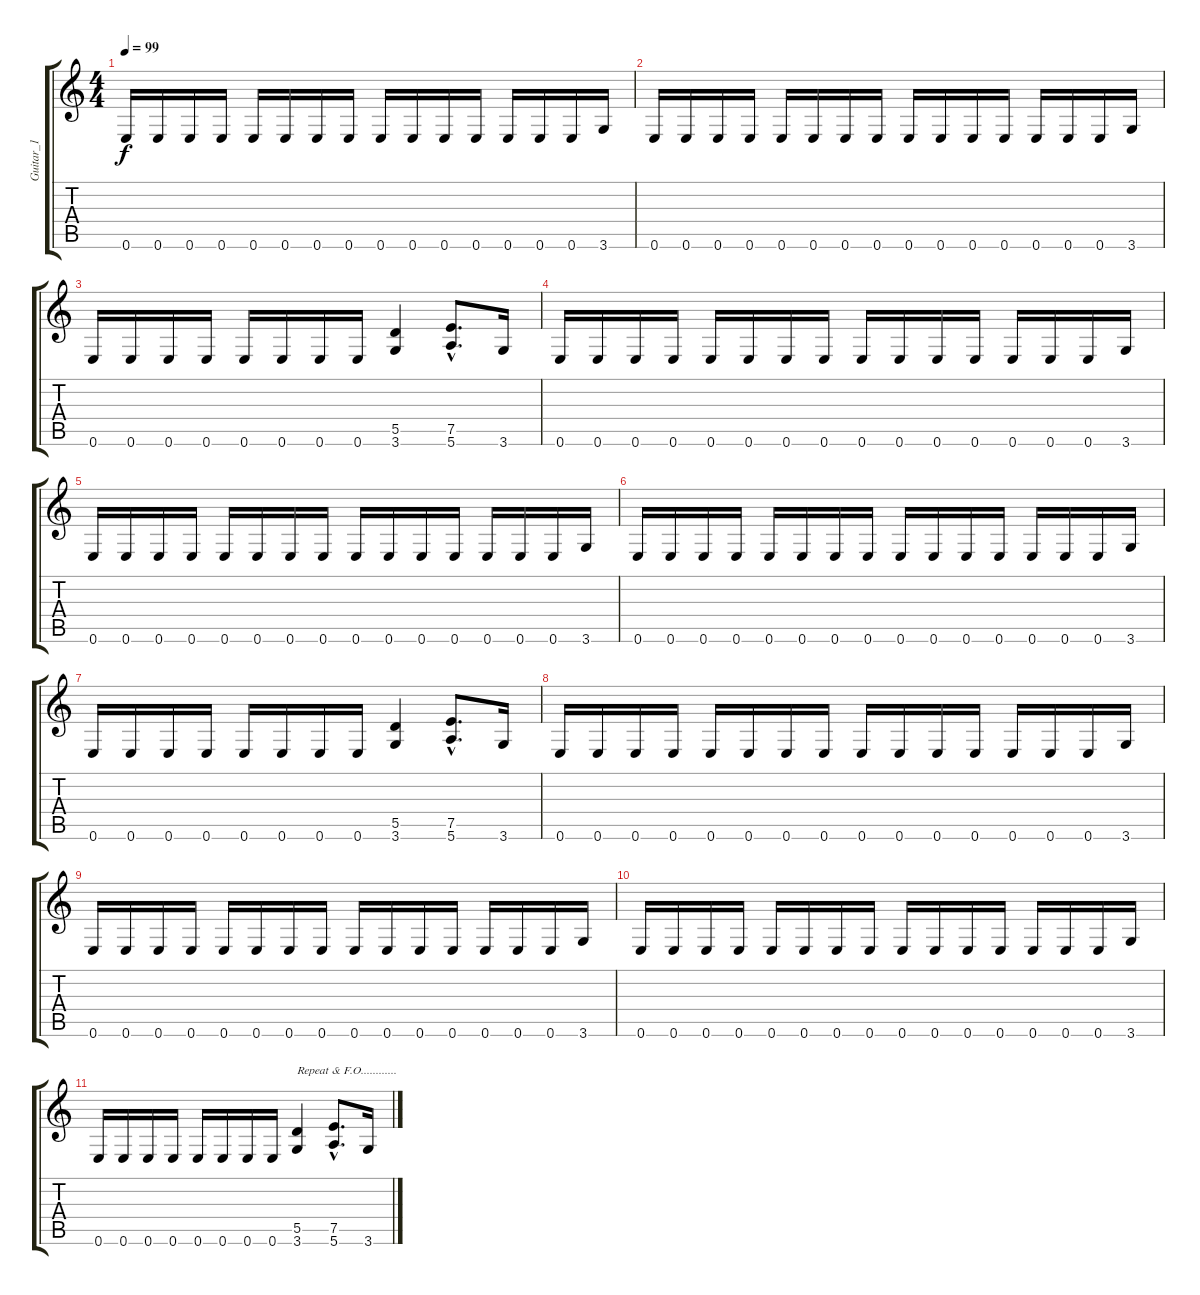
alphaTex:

\track ("Guitar_1" "Guitar_1") {instrument overdrivenguitar}
\staff {score tabs}
\tuning (E4 B3 G3 D3 A2 E2) {hide}
\ts (4 4)
\tempo 99
\clef g2
\ks c
0.6.16{dy f} 0.6.16 0.6.16 0.6.16 0.6.16 0.6.16 0.6.16 0.6.16 0.6.16 0.6.16 0.6.16 0.6.16 0.6.16 0.6.16 0.6.16 3.6.16 |
0.6.16 0.6.16 0.6.16 0.6.16 0.6.16 0.6.16 0.6.16 0.6.16 0.6.16 0.6.16 0.6.16 0.6.16 0.6.16 0.6.16 0.6.16 3.6.16 |
0.6.16 0.6.16 0.6.16 0.6.16 0.6.16 0.6.16 0.6.16 0.6.16 (5.5 3.6).4 (7.5{hac} 5.6{hac}).8{d} 3.6.16 |
0.6.16 0.6.16 0.6.16 0.6.16 0.6.16 0.6.16 0.6.16 0.6.16 0.6.16 0.6.16 0.6.16 0.6.16 0.6.16 0.6.16 0.6.16 3.6.16 |
0.6.16 0.6.16 0.6.16 0.6.16 0.6.16 0.6.16 0.6.16 0.6.16 0.6.16 0.6.16 0.6.16 0.6.16 0.6.16 0.6.16 0.6.16 3.6.16 |
0.6.16 0.6.16 0.6.16 0.6.16 0.6.16 0.6.16 0.6.16 0.6.16 0.6.16 0.6.16 0.6.16 0.6.16 0.6.16 0.6.16 0.6.16 3.6.16 |
0.6.16 0.6.16 0.6.16 0.6.16 0.6.16 0.6.16 0.6.16 0.6.16 (5.5 3.6).4 (7.5{hac} 5.6{hac}).8{d} 3.6.16 |
0.6.16 0.6.16 0.6.16 0.6.16 0.6.16 0.6.16 0.6.16 0.6.16 0.6.16 0.6.16 0.6.16 0.6.16 0.6.16 0.6.16 0.6.16 3.6.16 |
0.6.16 0.6.16 0.6.16 0.6.16 0.6.16 0.6.16 0.6.16 0.6.16 0.6.16 0.6.16 0.6.16 0.6.16 0.6.16 0.6.16 0.6.16 3.6.16 |
0.6.16 0.6.16 0.6.16 0.6.16 0.6.16 0.6.16 0.6.16 0.6.16 0.6.16 0.6.16 0.6.16 0.6.16 0.6.16 0.6.16 0.6.16 3.6.16 |
0.6.16 0.6.16 0.6.16 0.6.16 0.6.16 0.6.16 0.6.16 0.6.16 (5.5 3.6).4{txt "Repeat & F.O............"} (7.5{hac} 5.6{hac}).8{d} 3.6.16
